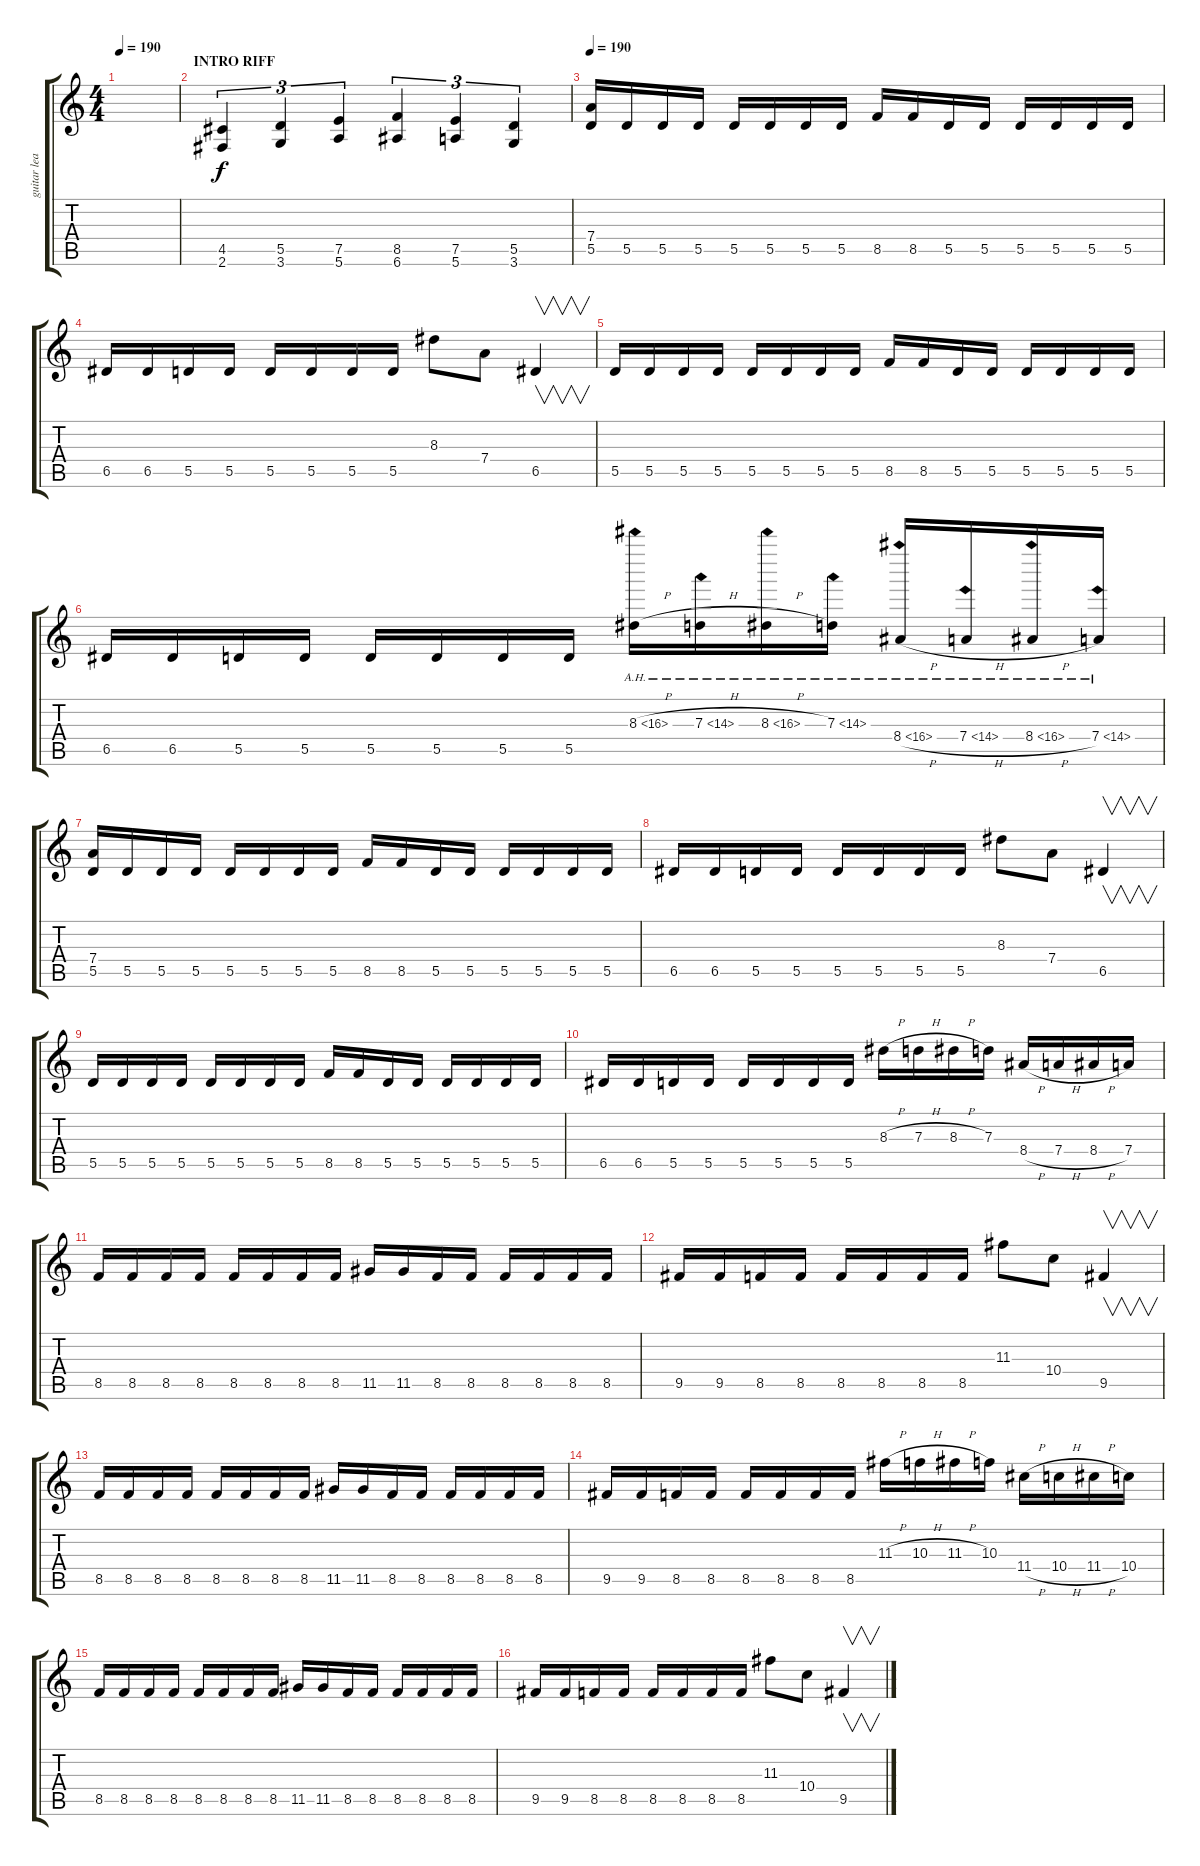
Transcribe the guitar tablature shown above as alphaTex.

\track ("guitar lead" "guitar lea") {instrument distortionguitar}
\staff {score tabs}
\tuning (E4 B3 G3 D3 A2 E2) {hide}
\ts (4 4)
\tempo 190
\tempo 175
\tempo 190
\clef g2
\ks c
|
\section ("" "INTRO RIFF")
(4.5 2.6).4{tu (3 2)} (5.5 3.6).4{tu (3 2)} (7.5 5.6).4{tu (3 2)} (8.5 6.6).4{tu (3 2)} (7.5 5.6).4{tu (3 2)} (5.5 3.6).4{tu (3 2)} |
\tempo 190
(7.4 5.5).16 5.5.16 5.5.16 5.5.16 5.5.16 5.5.16 5.5.16 5.5.16 8.5.16 8.5.16 5.5.16 5.5.16 5.5.16 5.5.16 5.5.16 5.5.16 |
6.5.16 6.5.16 5.5.16 5.5.16 5.5.16 5.5.16 5.5.16 5.5.16 8.3.8 7.4.8 6.5.4{v} |
5.5.16 5.5.16 5.5.16 5.5.16 5.5.16 5.5.16 5.5.16 5.5.16 8.5.16 8.5.16 5.5.16 5.5.16 5.5.16 5.5.16 5.5.16 5.5.16 |
6.5.16 6.5.16 5.5.16 5.5.16 5.5.16 5.5.16 5.5.16 5.5.16 8.3{ah 8 h}.16 7.3{ah 7 h}.16 8.3{ah 8 h}.16 7.3{ah 7}.16 8.4{ah 8 h}.16 7.4{ah 7 h}.16 8.4{ah 8 h}.16 7.4{ah 7}.16 |
(7.4 5.5).16 5.5.16 5.5.16 5.5.16 5.5.16 5.5.16 5.5.16 5.5.16 8.5.16 8.5.16 5.5.16 5.5.16 5.5.16 5.5.16 5.5.16 5.5.16 |
6.5.16 6.5.16 5.5.16 5.5.16 5.5.16 5.5.16 5.5.16 5.5.16 8.3.8 7.4.8 6.5.4{v} |
5.5.16 5.5.16 5.5.16 5.5.16 5.5.16 5.5.16 5.5.16 5.5.16 8.5.16 8.5.16 5.5.16 5.5.16 5.5.16 5.5.16 5.5.16 5.5.16 |
6.5.16 6.5.16 5.5.16 5.5.16 5.5.16 5.5.16 5.5.16 5.5.16 8.3{h}.16 7.3{h}.16 8.3{h}.16 7.3.16 8.4{h}.16 7.4{h}.16 8.4{h}.16 7.4.16 |
8.5.16 8.5.16 8.5.16 8.5.16 8.5.16 8.5.16 8.5.16 8.5.16 11.5.16 11.5.16 8.5.16 8.5.16 8.5.16 8.5.16 8.5.16 8.5.16 |
9.5.16 9.5.16 8.5.16 8.5.16 8.5.16 8.5.16 8.5.16 8.5.16 11.3.8 10.4.8 9.5.4{v} |
8.5.16 8.5.16 8.5.16 8.5.16 8.5.16 8.5.16 8.5.16 8.5.16 11.5.16 11.5.16 8.5.16 8.5.16 8.5.16 8.5.16 8.5.16 8.5.16 |
9.5.16 9.5.16 8.5.16 8.5.16 8.5.16 8.5.16 8.5.16 8.5.16 11.3{h}.16 10.3{h}.16 11.3{h}.16 10.3.16 11.4{h}.16 10.4{h}.16 11.4{h}.16 10.4.16 |
8.5.16 8.5.16 8.5.16 8.5.16 8.5.16 8.5.16 8.5.16 8.5.16 11.5.16 11.5.16 8.5.16 8.5.16 8.5.16 8.5.16 8.5.16 8.5.16 |
9.5.16 9.5.16 8.5.16 8.5.16 8.5.16 8.5.16 8.5.16 8.5.16 11.3.8 10.4.8 9.5.4{v}
